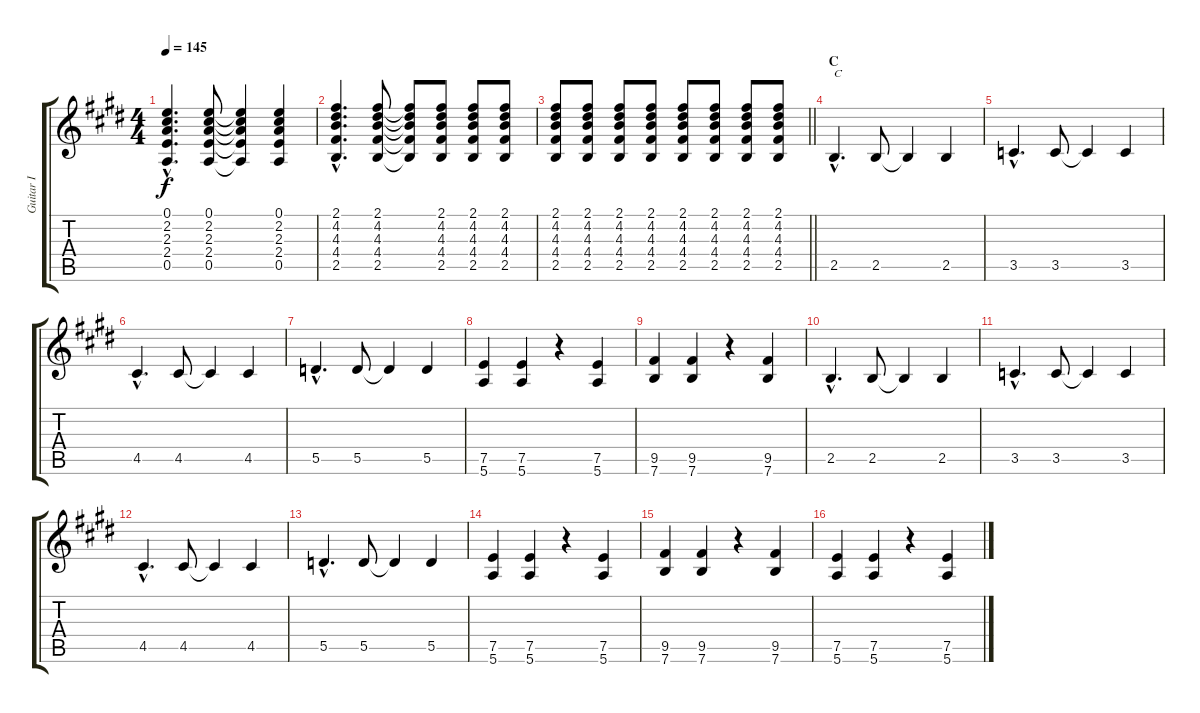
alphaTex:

\track ("Guitar I" "Guitar I") {instrument overdrivenguitar}
\staff {score tabs}
\tuning (E4 B3 G3 D3 A2 E2) {hide}
\ts (4 4)
\tempo 145
\clef g2
\ks e
(0.1{hac} 2.2{hac} 2.3{hac} 2.4{hac} 0.5{hac}).4{d dy f} (0.1 2.2 2.3 2.4 0.5).8 (0.1{t} 2.2{t} 2.3{t} 2.4{t} 0.5{t}).4 (0.1 2.2 2.3 2.4 0.5).4 |
(2.1{hac} 4.2{hac} 4.3{hac} 4.4{hac} 2.5{hac}).4{d} (2.1 4.2 4.3 4.4 2.5).8 (2.1{t} 4.2{t} 4.3{t} 4.4{t} 2.5{t}).8 (2.1 4.2 4.3 4.4 2.5).8 (2.1 4.2 4.3 4.4 2.5).8 (2.1 4.2 4.3 4.4 2.5).8 |
\barLineRight lightlight
(2.1 4.2 4.3 4.4 2.5).8 (2.1 4.2 4.3 4.4 2.5).8 (2.1 4.2 4.3 4.4 2.5).8 (2.1 4.2 4.3 4.4 2.5).8 (2.1 4.2 4.3 4.4 2.5).8 (2.1 4.2 4.3 4.4 2.5).8 (2.1 4.2 4.3 4.4 2.5).8 (2.1 4.2 4.3 4.4 2.5).8 |
\section ("" "C")
2.5{hac}.4{d txt "C"} 2.5.8 2.5{t}.4 2.5.4 |
3.5{hac}.4{d} 3.5.8 3.5{t}.4 3.5.4 |
4.5{hac}.4{d} 4.5.8 4.5{t}.4 4.5.4 |
5.5{hac}.4{d} 5.5.8 5.5{t}.4 5.5.4 |
(7.5 5.6).4 (7.5 5.6).4 r.4 (7.5 5.6).4 |
(9.5 7.6).4 (9.5 7.6).4 r.4 (9.5 7.6).4 |
2.5{hac}.4{d} 2.5.8 2.5{t}.4 2.5.4 |
3.5{hac}.4{d} 3.5.8 3.5{t}.4 3.5.4 |
4.5{hac}.4{d} 4.5.8 4.5{t}.4 4.5.4 |
5.5{hac}.4{d} 5.5.8 5.5{t}.4 5.5.4 |
(7.5 5.6).4 (7.5 5.6).4 r.4 (7.5 5.6).4 |
(9.5 7.6).4 (9.5 7.6).4 r.4 (9.5 7.6).4 |
(7.5 5.6).4 (7.5 5.6).4 r.4 (7.5 5.6).4
